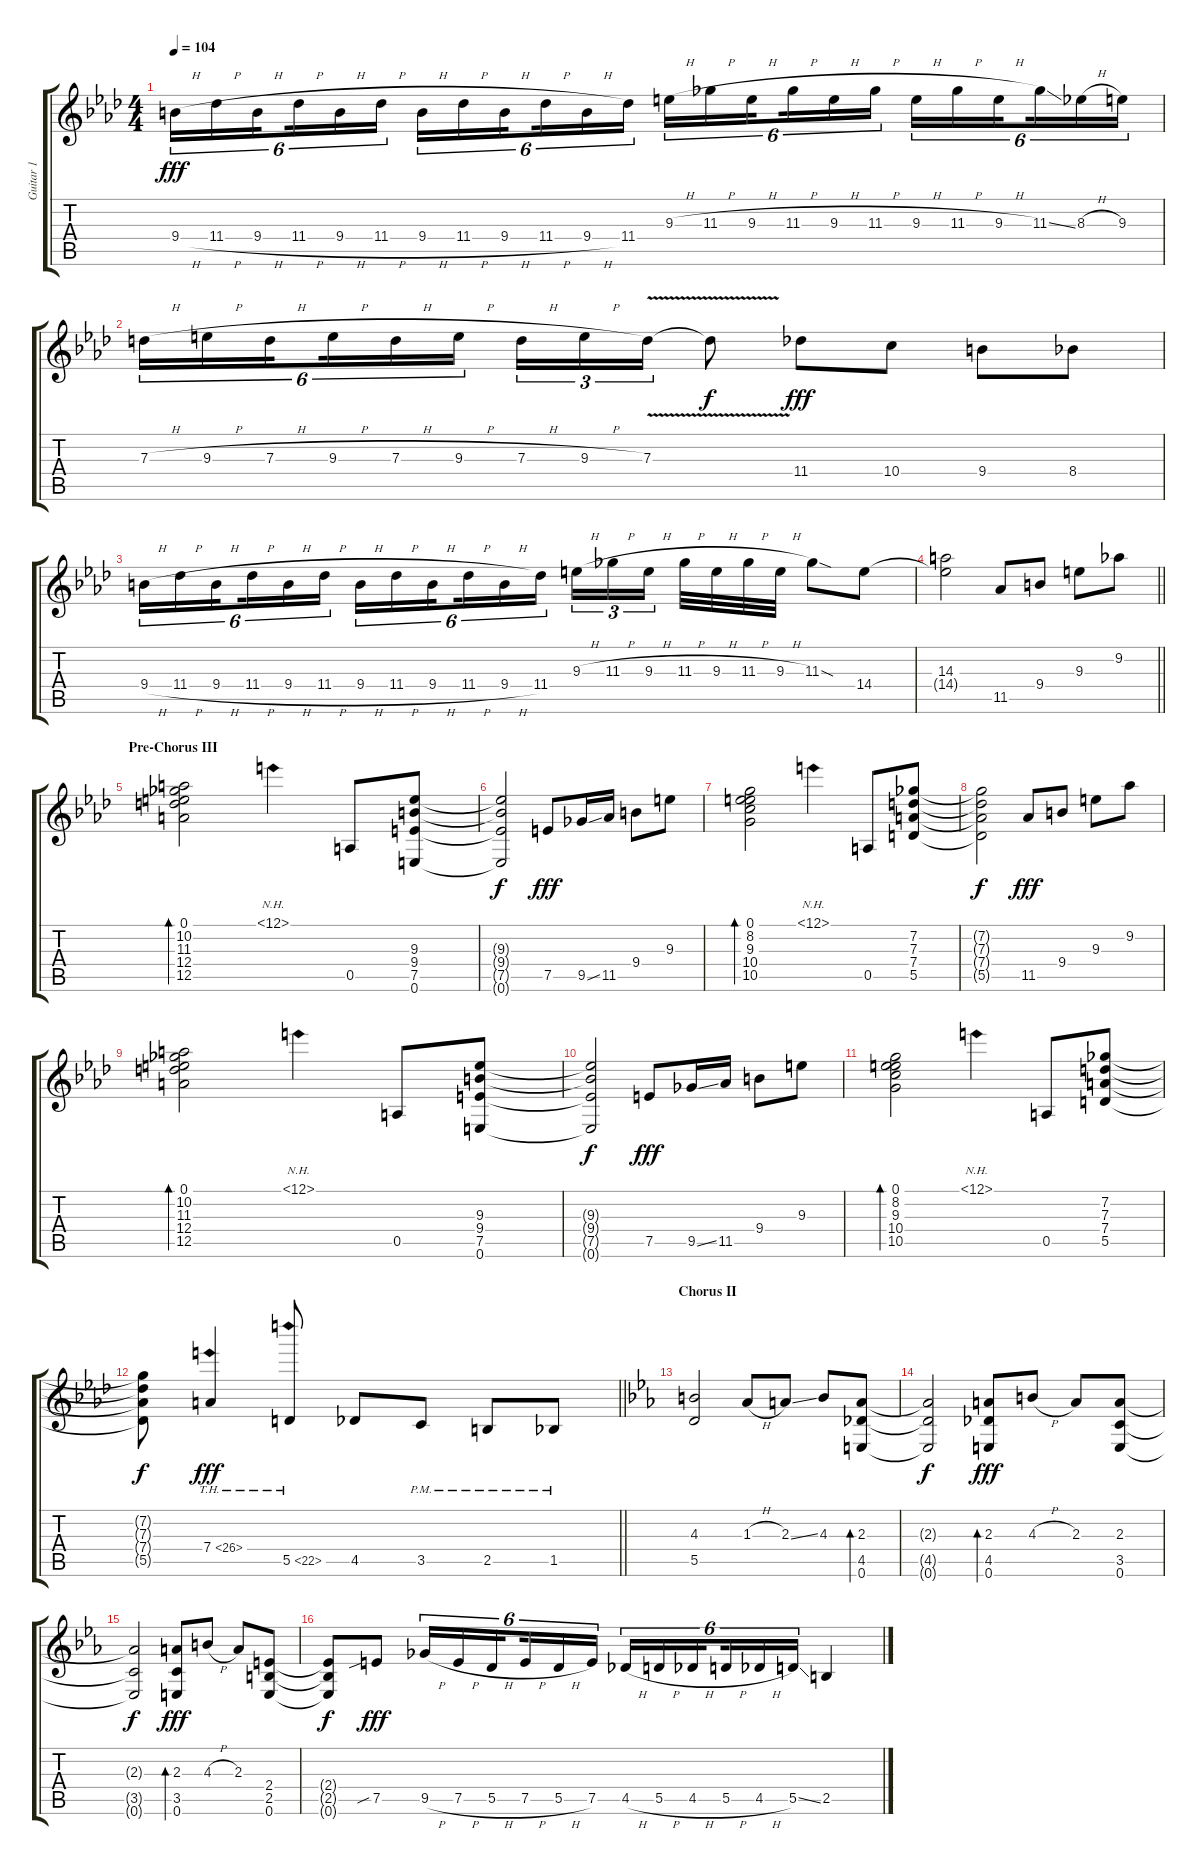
\track ("Guitar 1" "Guitar 1") {instrument electricguitarclean}
\staff {score tabs}
\tuning (E4 B3 G3 D3 A2 E2) {hide}
\ts (4 4)
\tempo 104
\clef g2
\ks ab
9.4{h}.16{tu (6 4) dy fff} 11.4{h}.16{tu (6 4)} 9.4{h}.16{tu (6 4) beam splitsecondary} 11.4{h}.16{tu (6 4)} 9.4{h}.16{tu (6 4)} 11.4{h}.16{tu (6 4)} 9.4{h}.16{tu (6 4)} 11.4{h}.16{tu (6 4)} 9.4{h}.16{tu (6 4) beam splitsecondary} 11.4{h}.16{tu (6 4)} 9.4{h}.16{tu (6 4)} 11.4.16{tu (6 4)} 9.3{h}.16{tu (6 4)} 11.3{h}.16{tu (6 4)} 9.3{h}.16{tu (6 4) beam splitsecondary} 11.3{h}.16{tu (6 4)} 9.3{h}.16{tu (6 4)} 11.3{h}.16{tu (6 4)} 9.3{h}.16{tu (6 4)} 11.3{h}.16{tu (6 4)} 9.3{h}.16{tu (6 4) beam splitsecondary} 11.3{ss}.16{tu (6 4)} 8.3{h}.16{tu (6 4)} 9.3.16{tu (6 4)} |
7.3{h}.16{tu (6 4)} 9.3{h}.16{tu (6 4)} 7.3{h}.16{tu (6 4) beam splitsecondary} 9.3{h}.16{tu (6 4)} 7.3{h}.16{tu (6 4)} 9.3{h}.16{tu (6 4)} 7.3{h}.16{tu (3 2)} 9.3{h}.16{tu (3 2)} 7.3{v}.16{tu (3 2)} 7.3{t}.8{dy f} 11.4.8{dy fff} 10.4.8 9.4.8 8.4.8 |
9.4{h}.16{tu (6 4)} 11.4{h}.16{tu (6 4)} 9.4{h}.16{tu (6 4) beam splitsecondary} 11.4{h}.16{tu (6 4)} 9.4{h}.16{tu (6 4)} 11.4{h}.16{tu (6 4)} 9.4{h}.16{tu (6 4)} 11.4{h}.16{tu (6 4)} 9.4{h}.16{tu (6 4) beam splitsecondary} 11.4{h}.16{tu (6 4)} 9.4{h}.16{tu (6 4)} 11.4.16{tu (6 4)} 9.3{h}.16{tu (3 2)} 11.3{h}.16{tu (3 2)} 9.3{h}.16{tu (3 2) beam splitsecondary} 11.3{h}.32 9.3{h}.32 11.3{h}.32 9.3{h}.32 11.3{sod}.8 14.4.8 |
\barLineRight lightlight
(14.3 14.4{t}).2 11.5.8 9.4.8 9.3.8 9.2.8 |
\section ("" "Pre-Chorus III")
(0.1 10.2 11.3 12.4 12.5).2{bd 240} 12.1{nh}.4 0.5.8 (9.3 9.4 7.5 0.6).8 |
(9.3{t} 9.4{t} 7.5{t} 0.6{t}).2{dy f} 7.5.8{dy fff} 9.5{ss}.16 11.5.16 9.4.8 9.3.8 |
(0.1 8.2 9.3 10.4 10.5).2{bd 240} 12.1{nh}.4 0.5.8 (7.2 7.3 7.4 5.5).8 |
(7.2{t} 7.3{t} 7.4{t} 5.5{t}).2{dy f} 11.5.8{dy fff} 9.4.8 9.3.8 9.2.8 |
(0.1 10.2 11.3 12.4 12.5).2{bd 240} 12.1{nh}.4 0.5.8 (9.3 9.4 7.5 0.6).8 |
(9.3{t} 9.4{t} 7.5{t} 0.6{t}).2{dy f} 7.5.8{dy fff} 9.5{ss}.16 11.5.16 9.4.8 9.3.8 |
(0.1 8.2 9.3 10.4 10.5).2{bd 240} 12.1{nh}.4 0.5.8 (7.2 7.3 7.4 5.5).8 |
\barLineRight lightlight
(7.2{t} 7.3{t} 7.4{t} 5.5{t}).8{dy f} 7.4{th 19}.4{dy fff} 5.5{th 17}.8 4.5.8 3.5{pm}.8 2.5{pm}.8 1.5{pm}.8 |
\section ("" "Chorus II")
\ks eb
(4.3 5.5).2 1.3{h}.8 2.3{ss}.8 4.3.8 (2.3 4.5 0.6).8{bd 240} |
(2.3{t} 4.5{t} 0.6{t}).2{dy f} (2.3 4.5 0.6).8{bd 240 dy fff} 4.3{h}.8 2.3.8 (2.3 3.5 0.6).8 |
(2.3{t} 3.5{t} 0.6{t}).2{dy f} (2.3 3.5 0.6).8{bd 240 dy fff} 4.3{h}.8 2.3.8 (2.4 2.5 0.6).8 |
(2.4{t} 2.5{t} 0.6{t}).8{dy f} 7.5{sib}.8{dy fff} 9.5{h}.16{tu (6 4)} 7.5{h}.16{tu (6 4)} 5.5{h}.16{tu (6 4) beam splitsecondary} 7.5{h}.16{tu (6 4)} 5.5{h}.16{tu (6 4)} 7.5.16{tu (6 4)} 4.5{h}.16{tu (6 4)} 5.5{h}.16{tu (6 4)} 4.5{h}.16{tu (6 4) beam splitsecondary} 5.5{h}.16{tu (6 4)} 4.5{h}.16{tu (6 4)} 5.5{ss}.16{tu (6 4)} 2.5.4
